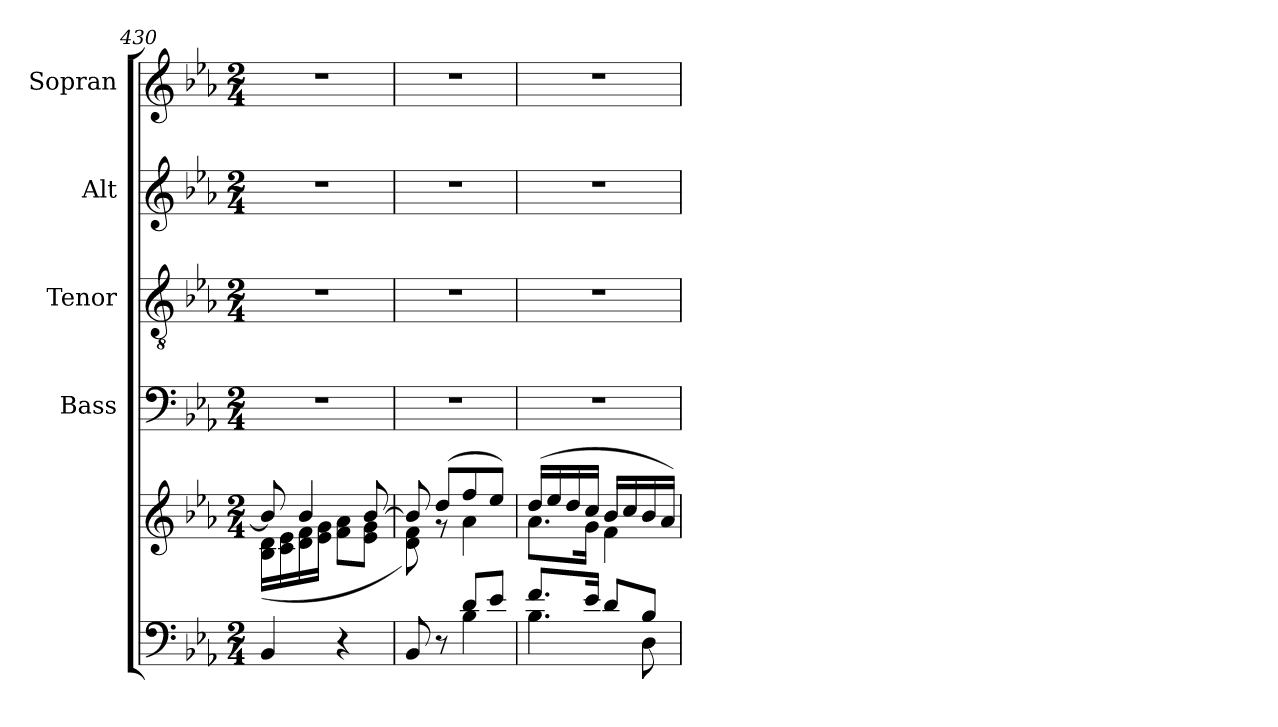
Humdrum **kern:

**kern	**kern	**kern	**kern	**kern	**kern
*part5	*part5	*part4	*part3	*part2	*part1
*staff6	*staff5	*staff4	*staff3	*staff2	*staff1
*	*	*I"Bass	*I"Tenor	*I"Alt	*I"Sopran
*	*	*I'B.	*I'T.	*I'A.	*I'S.
*clefF4	*clefG2	*clefF4	*clefGv2	*clefG2	*clefG2
*k[b-e-a-]	*k[b-e-a-]	*k[b-e-a-]	*k[b-e-a-]	*k[b-e-a-]	*k[b-e-a-]
*E-:	*E-:	*E-:	*E-:	*E-:	*E-:
*M2/4	*M2/4	*M2/4	*M2/4	*M2/4	*M2/4
=430	=430	=430	=430	=430	=430
*	*^	*	*	*	*
4BB-/	8b-/]	(<16B-\ 16d\LL	2r	2r	2r	2r
.	.	16c\ 16e-\	.	.	.	.
.	4b-/	16d\ 16f\	.	.	.	.
.	.	16e-\ 16g\JJ	.	.	.	.
4r	.	8f\ 8a-\L	.	.	.	.
.	[>8b-/	8e-\ 8g\J	.	.	.	.
=431	=431	=431	=431	=431	=431	=431
*^	*	*	*	*	*	*
8BB-/	4ryy	8b-/]	8d\ 8f\)	2r	2r	2r	2r
8r	.	(>8dd/L	8rf	.	.	.	.
8d/L	4B-\	8ff/	4a-\	.	.	.	.
8e-/J	.	8ee-/J)	.	.	.	.	.
=432	=432	=432	=432	=432	=432	=432	=432
8.f/L	4.B-\	(>16dd/LL	8.a-\L	2r	2r	2r	2r
.	.	16ee-/	.	.	.	.	.
.	.	16dd/	.	.	.	.	.
16e-/Jk	.	16cc/JJ	16g\Jk	.	.	.	.
8d/L	.	16b-/LL	4f\	.	.	.	.
.	.	16cc/	.	.	.	.	.
8B-/J	8D\	16b-/	.	.	.	.	.
.	.	16a-/JJ)	.	.	.	.	.
*v	*v	*	*	*	*	*	*
*	*v	*v	*	*	*	*
=	=	=	=	=	=
*-	*-	*-	*-	*-	*-
